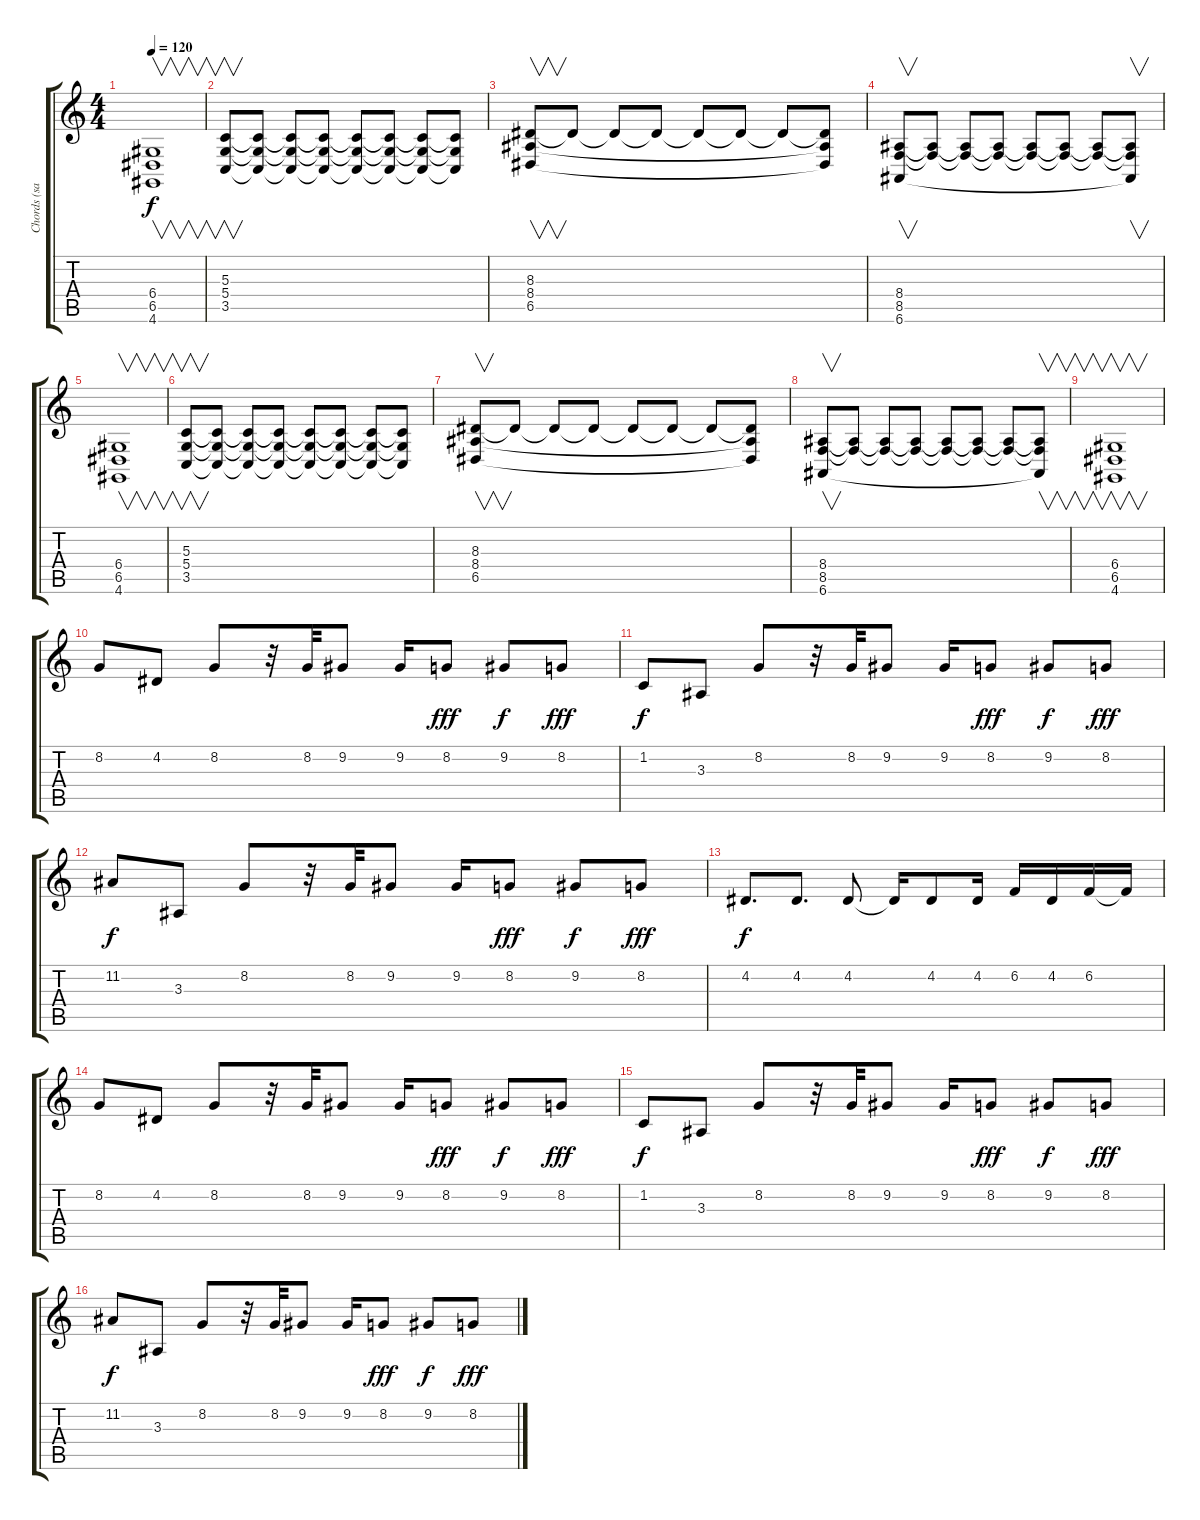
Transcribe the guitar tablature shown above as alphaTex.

\track ("Chords (sawtooth)" "Chords (sa") {instrument lead2sawtooth}
\staff {score tabs}
\tuning (E4 B3 G3 D3 A2 E2) {hide}
\ts (4 4)
\tempo 120
\clef g2
\ks c
(6.4 6.5 4.6).1{v dy f} |
(5.3 5.4 3.5).8{v volume 11} (5.3{t} 5.4{t} 3.5{t}).8 (5.3{t} 5.4{t} 3.5{t}).8{volume 10} (5.3{t} 5.4{t} 3.5{t}).8 (5.3{t} 5.4{t} 3.5{t}).8{volume 9} (5.3{t} 5.4{t} 3.5{t}).8 (5.3{t} 5.4{t} 3.5{t}).8{volume 12} (5.3{t} 5.4{t} 3.5{t}).8 |
(8.3 8.4 6.5).8{v volume 11} 8.3{t}.8 8.3{t}.8{volume 10} 8.3{t}.8 8.3{t}.8{volume 9} 8.3{t}.8 8.3{t}.8{volume 12} (8.3{t} 8.4{t} 6.5{t}).8 |
(8.4 8.5 6.6).8{v volume 11} (8.4{t} 8.5{t}).8 (8.4{t} 8.5{t}).8{volume 10} (8.4{t} 8.5{t}).8 (8.4{t} 8.5{t}).8{volume 9} (8.4{t} 8.5{t}).8 (8.4{t} 8.5{t}).8{volume 12} (8.4{t} 8.5{t} 6.6{t}).8{v} |
(6.4 6.5 4.6).1{v} |
(5.3 5.4 3.5).8{v volume 11} (5.3{t} 5.4{t} 3.5{t}).8 (5.3{t} 5.4{t} 3.5{t}).8{volume 10} (5.3{t} 5.4{t} 3.5{t}).8 (5.3{t} 5.4{t} 3.5{t}).8{volume 9} (5.3{t} 5.4{t} 3.5{t}).8 (5.3{t} 5.4{t} 3.5{t}).8{volume 12} (5.3{t} 5.4{t} 3.5{t}).8 |
(8.3 8.4 6.5).8{v volume 11} 8.3{t}.8 8.3{t}.8{volume 10} 8.3{t}.8 8.3{t}.8{volume 9} 8.3{t}.8 8.3{t}.8{volume 12} (8.3{t} 8.4{t} 6.5{t}).8 |
(8.4 8.5 6.6).8{v volume 11} (8.4{t} 8.5{t}).8 (8.4{t} 8.5{t}).8{volume 10} (8.4{t} 8.5{t}).8 (8.4{t} 8.5{t}).8{volume 9} (8.4{t} 8.5{t}).8 (8.4{t} 8.5{t}).8{volume 12} (8.4{t} 8.5{t} 6.6{t}).8{v} |
(6.4 6.5 4.6).1{v} |
8.2.8 4.2.8 8.2.8 r.32 8.2.32 9.2.8 9.2.16 8.2.8{dy fff} 9.2.8{dy f} 8.2.8{dy fff} |
1.2.8{dy f} 3.3.8 8.2.8 r.32 8.2.32 9.2.8 9.2.16 8.2.8{dy fff} 9.2.8{dy f} 8.2.8{dy fff} |
11.2.8{dy f} 3.3.8 8.2.8 r.32 8.2.32 9.2.8 9.2.16 8.2.8{dy fff} 9.2.8{dy f} 8.2.8{dy fff} |
4.2.8{d dy f} 4.2.8{d} 4.2.8 4.2{t}.16 4.2.8 4.2.16 6.2.16 4.2.16 6.2.16 6.2{t}.16 |
8.2.8 4.2.8 8.2.8 r.32 8.2.32 9.2.8 9.2.16 8.2.8{dy fff} 9.2.8{dy f} 8.2.8{dy fff} |
1.2.8{dy f} 3.3.8 8.2.8 r.32 8.2.32 9.2.8 9.2.16 8.2.8{dy fff} 9.2.8{dy f} 8.2.8{dy fff} |
11.2.8{dy f} 3.3.8 8.2.8 r.32 8.2.32 9.2.8 9.2.16 8.2.8{dy fff} 9.2.8{dy f} 8.2.8{dy fff}
